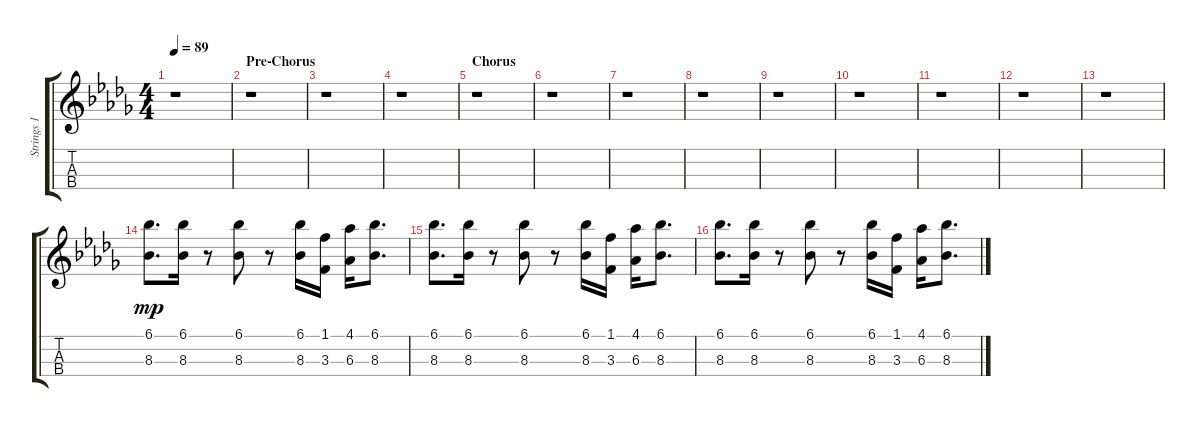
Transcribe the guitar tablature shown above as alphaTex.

\track ("Strings 1" "Strings 1") {instrument stringensemble1}
\staff {score tabs}
\tuning (E5 A4 D4 G3) {hide}
\ts (4 4)
\tempo 89
\clef g2
\ks bbminor
r.1{dy mp} |
\section ("" "Pre-Chorus")
r.1 |
r.1 |
r.1 |
\section ("" "Chorus")
r.1 |
r.1 |
r.1 |
r.1 |
r.1 |
r.1 |
r.1 |
r.1 |
r.1 |
(6.1 8.3).8{d} (6.1 8.3).16 r.8 (6.1 8.3).8 r.8 (6.1 8.3).16 (1.1 3.3).16 (4.1 6.3).16 (6.1 8.3).8{d} |
(6.1 8.3).8{d} (6.1 8.3).16 r.8 (6.1 8.3).8 r.8 (6.1 8.3).16 (1.1 3.3).16 (4.1 6.3).16 (6.1 8.3).8{d} |
(6.1 8.3).8{d} (6.1 8.3).16 r.8 (6.1 8.3).8 r.8 (6.1 8.3).16 (1.1 3.3).16 (4.1 6.3).16 (6.1 8.3).8{d}
